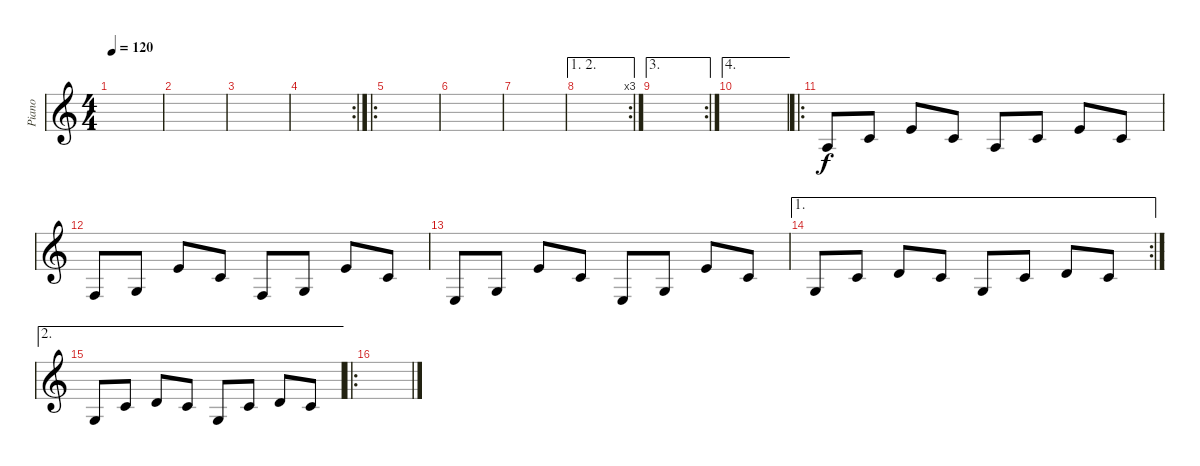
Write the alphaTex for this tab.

\track ("Piano" "Piano") {instrument acousticgrandpiano}
\staff {score}
\tuning (E4 C4 G3 C3 G2 C2) {hide}
\ts (4 4)
\tempo 120
\clef g2
\ks c
|
|
|
\rc 2
|
\ro
|
|
|
\ae (1 2)
\rc 3
|
\ae 3
\rc 2
|
\ae 4
|
\ro
2.3.8 0.2.8 0.1.8 0.2.8 2.3.8 0.2.8 0.1.8 0.2.8 |
5.4.8 0.3.8 0.1.8 0.2.8 5.4.8 0.3.8 0.1.8 0.2.8 |
4.4.8 0.3.8 0.1.8 0.2.8 4.4.8 0.3.8 0.1.8 0.2.8 |
\ae 1
\rc 2
7.4.8 0.2.8 7.3.8 0.2.8 7.4.8 0.2.8 7.3.8 0.2.8 |
\ae 2
7.4.8 0.2.8 7.3.8 0.2.8 7.4.8 0.2.8 7.3.8 0.2.8 |
\ro
